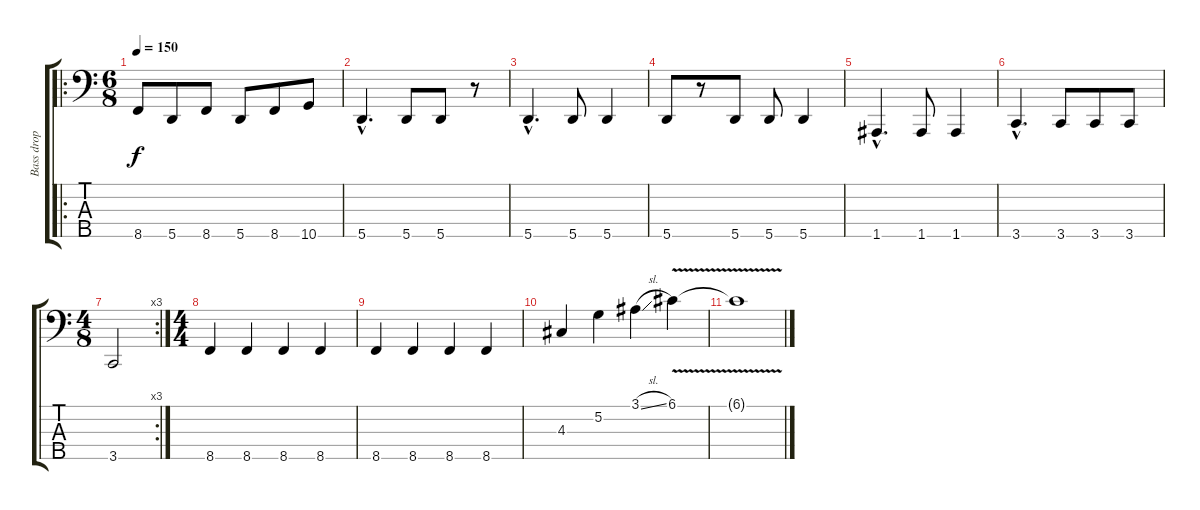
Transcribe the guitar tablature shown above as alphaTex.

\track ("Bass drop A" "Bass drop ") {instrument fretlessbass}
\staff {score tabs}
\tuning (G2 D2 A1 E1 A0) {hide}
\ro
\ts (6 8)
\tempo 150
\clef f4
\ks c
8.5.8{dy f} 5.5.8 8.5.8 5.5.8 8.5.8 10.5.8 |
5.5{hac}.4{d} 5.5.8 5.5.8 r.8 |
5.5{hac}.4{d} 5.5.8 5.5.4 |
5.5.8 r.8 5.5.8 5.5.8 5.5.4 |
1.5{hac}.4{d} 1.5.8 1.5.4 |
3.5{hac}.4{d} 3.5.8 3.5.8 3.5.8 |
\rc 3
\ts (4 8)
3.5.2 |
\ts (4 4)
8.5.4 8.5.4 8.5.4 8.5.4 |
8.5.4 8.5.4 8.5.4 8.5.4 |
4.3.4 5.2.4 3.1{sl}.4 6.1{v}.4 |
6.1{t}.1
